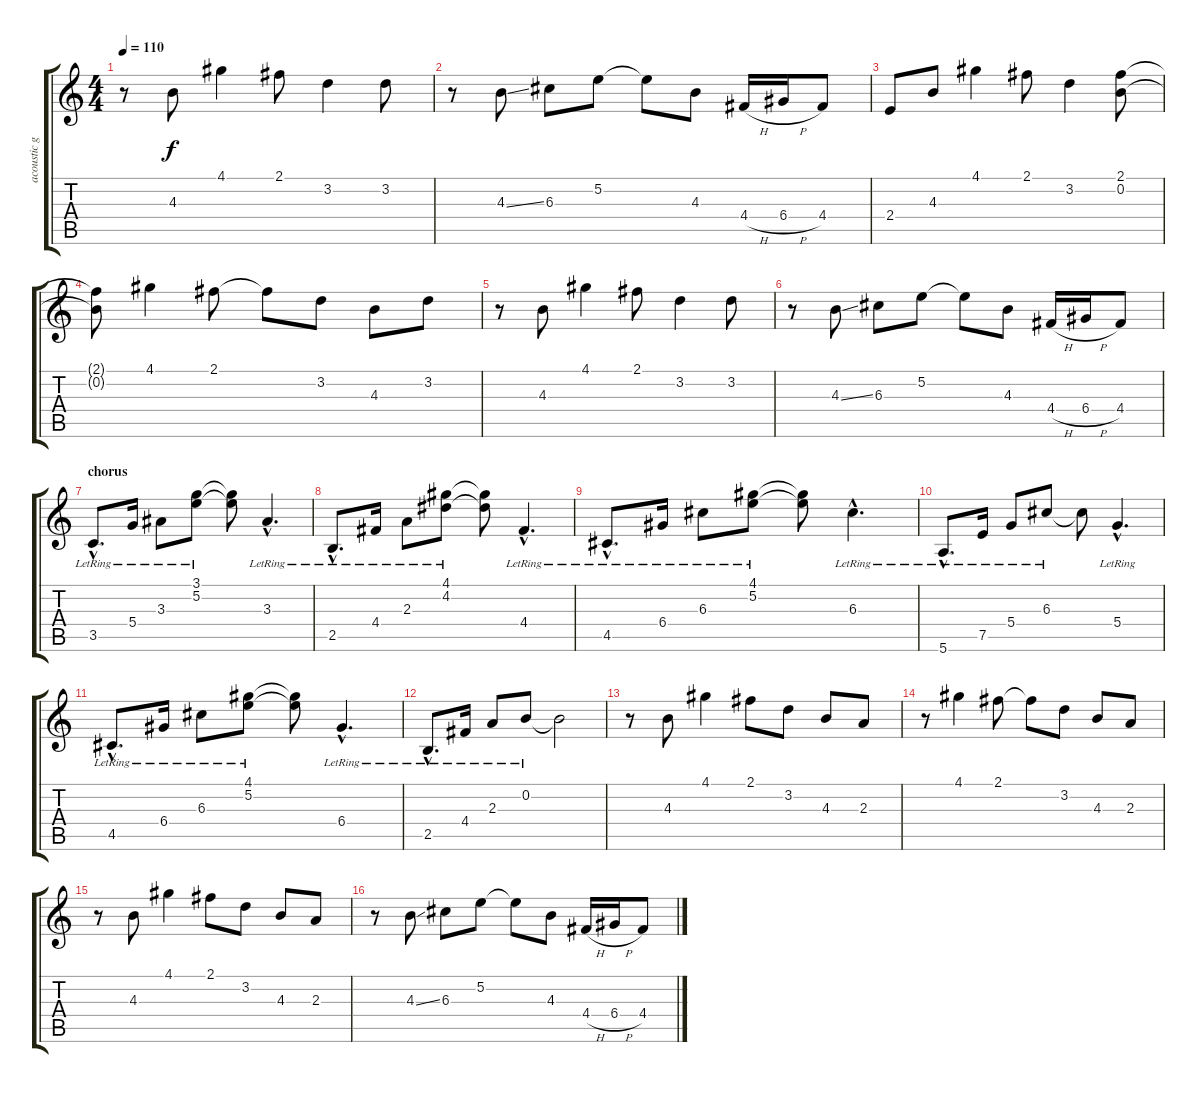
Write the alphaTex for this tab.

\track ("acoustic guitar(with delay)" "acoustic g") {instrument acousticguitarsteel}
\staff {score tabs}
\tuning (E4 B3 G3 D3 A2 E2) {hide}
\ts (4 4)
\tempo 110
\clef g2
\ks c
r.8{dy f} 4.3.8 4.1.4 2.1.8 3.2.4 3.2.8 |
r.8 4.3{ss}.8 6.3.8 5.2.8 5.2{t}.8 4.3.8 4.4{h}.16 6.4{h}.16 4.4.8 |
2.4.8 4.3.8 4.1.4 2.1.8 3.2.4 (2.1 0.2).8 |
(2.1{t} 0.2{t}).8 4.1.4 2.1.8 2.1{t}.8 3.2.8 4.3.8 3.2.8 |
r.8 4.3.8 4.1.4 2.1.8 3.2.4 3.2.8 |
r.8 4.3{ss}.8 6.3.8 5.2.8 5.2{t}.8 4.3.8 4.4{h}.16 6.4{h}.16 4.4.8 |
\section ("" "chorus")
3.5{hac lr}.8{d} 5.4{lr}.16 3.3{lr}.8 (3.1{lr} 5.2{lr}).8 (3.1{t} 5.2{t}).8 3.3{hac lr}.4{d} |
2.5{hac lr}.8{d} 4.4{lr}.16 2.3{lr}.8 (4.1{lr} 4.2{lr}).8 (4.1{t} 4.2{t}).8 4.4{hac lr}.4{d} |
4.5{hac lr}.8{d} 6.4{lr}.16 6.3{lr}.8 (4.1{lr} 5.2{lr}).8 (4.1{t} 5.2{t}).8 6.3{hac lr}.4{d} |
5.6{hac lr}.8{d} 7.5{lr}.16 5.4{lr}.8 6.3{lr}.8 6.3{t}.8 5.4{hac lr}.4{d} |
4.5{hac lr}.8{d} 6.4{lr}.16 6.3{lr}.8 (4.1{lr} 5.2{lr}).8 (4.1{t} 5.2{t}).8 6.4{hac lr}.4{d} |
2.5{hac lr}.8{d} 4.4{lr}.16 2.3{lr}.8 0.2{lr}.8 0.2{t}.2 |
r.8 4.3.8 4.1.4 2.1.8 3.2.8 4.3.8 2.3.8 |
r.8 4.1.4 2.1.8 2.1{t}.8 3.2.8 4.3.8 2.3.8 |
r.8 4.3.8 4.1.4 2.1.8 3.2.8 4.3.8 2.3.8 |
r.8 4.3{ss}.8 6.3.8 5.2.8 5.2{t}.8 4.3.8 4.4{h}.16 6.4{h}.16 4.4.8
